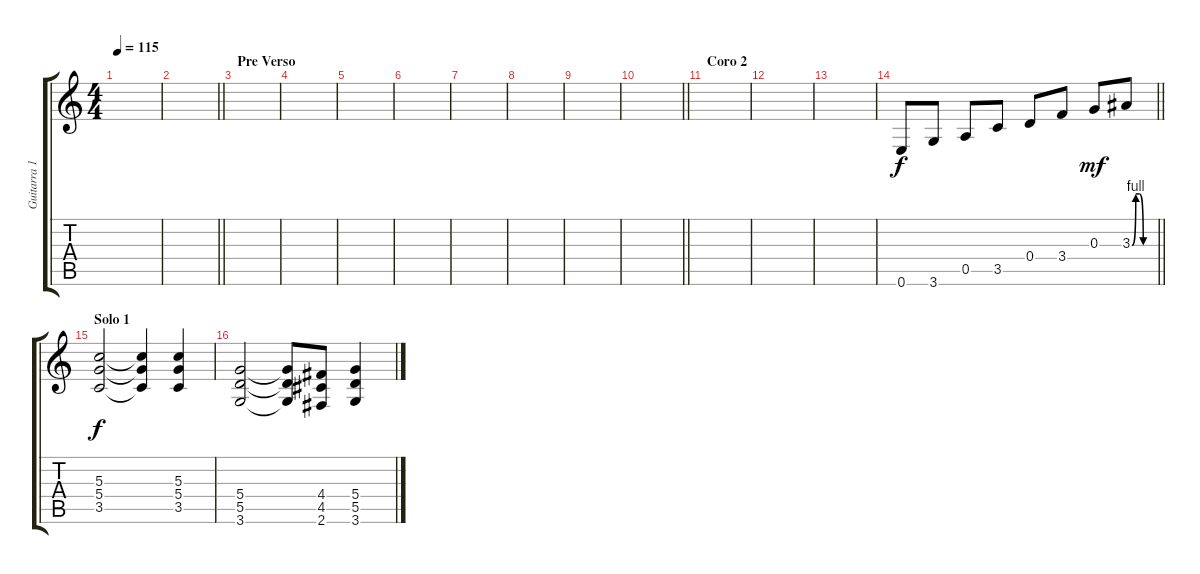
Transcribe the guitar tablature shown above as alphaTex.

\track ("Guitarra 1" "Guitarra 1") {instrument distortionguitar}
\staff {score tabs}
\tuning (E4 B3 G3 D3 A2 E2) {hide}
\ts (4 4)
\tempo 115
\clef g2
\ks c
|
\barLineRight lightlight
|
\section ("" "Pre Verso")
|
|
|
|
|
|
|
\barLineRight lightlight
|
\section ("" "Coro 2")
|
|
|
\barLineRight lightlight
0.6.8 3.6.8 0.5.8 3.5.8 0.4.8 3.4.8 0.3.8{dy mf} 3.3{be (custom 0 0 10 4 20 4 30 0 60 0)}.8 |
\section ("" "Solo 1")
(5.3 5.4 3.5).2{dy f} (5.3{t} 5.4{t} 3.5{t}).4 (5.3 5.4 3.5).4 |
(5.4 5.5 3.6).2 (5.4{t} 5.5{t} 3.6{t}).8 (4.4 4.5 2.6).8 (5.4 5.5 3.6).4
